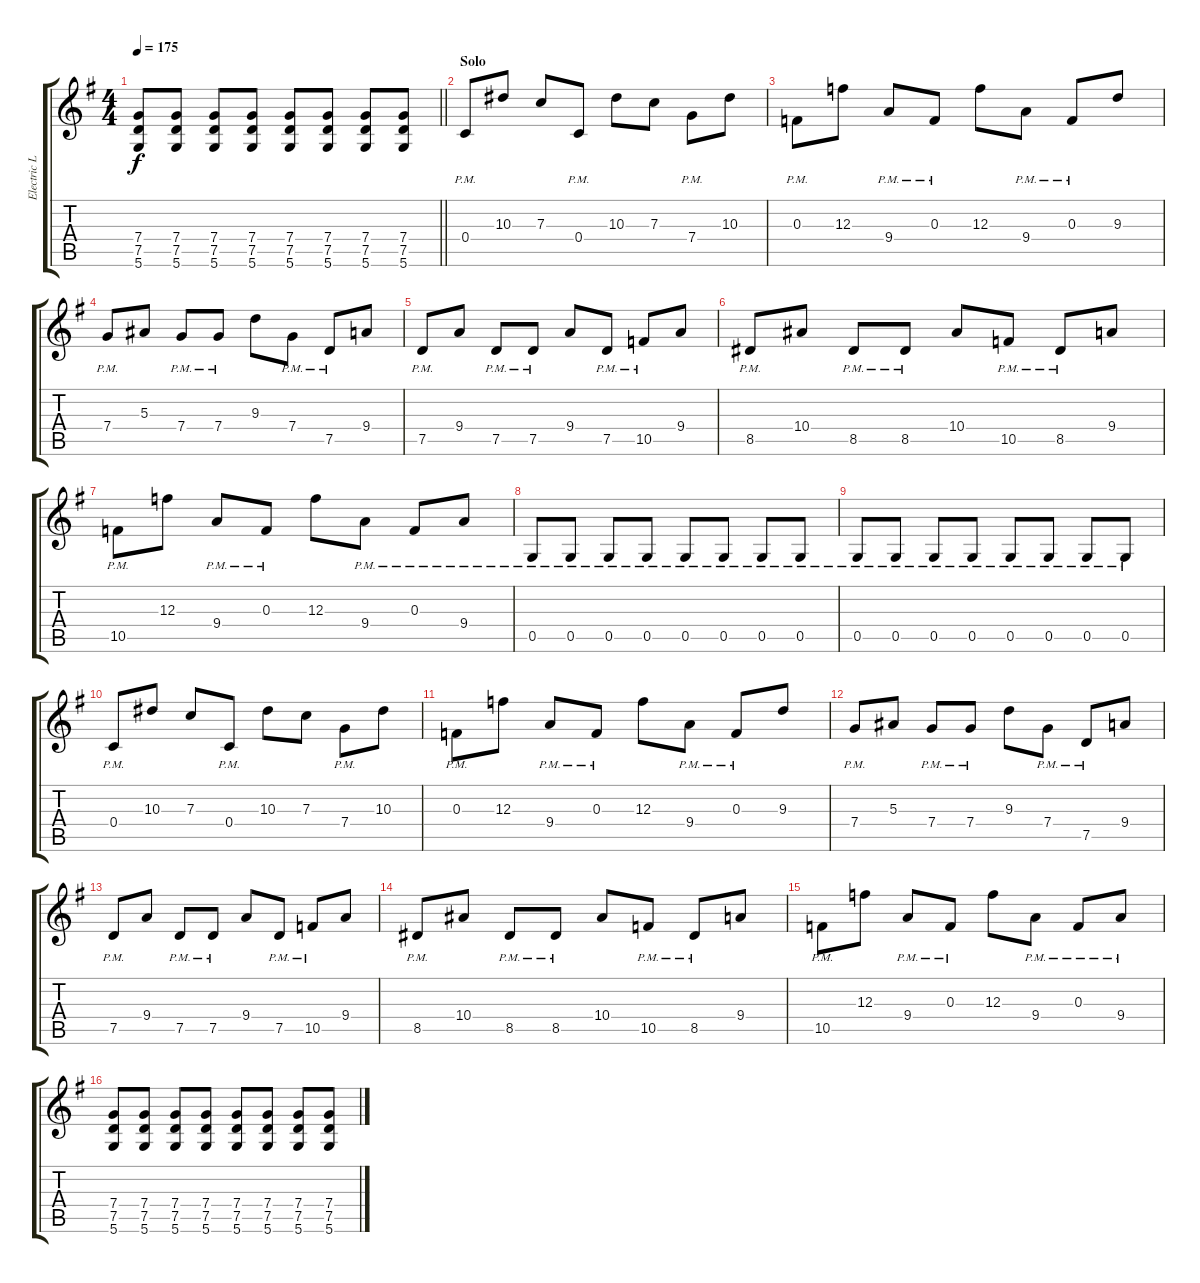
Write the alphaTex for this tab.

\track ("Electric Lead" "Electric L") {instrument distortionguitar}
\staff {score tabs}
\tuning (D4 A3 F3 C3 G2 D2) {hide}
\ts (4 4)
\tempo 175
\clef g2
\barLineRight lightlight
\ks g
(7.4 7.5 5.6).8{dy f} (7.4 7.5 5.6).8 (7.4 7.5 5.6).8 (7.4 7.5 5.6).8 (7.4 7.5 5.6).8 (7.4 7.5 5.6).8 (7.4 7.5 5.6).8 (7.4 7.5 5.6).8 |
\section ("" "Solo")
0.4{pm}.8 10.3.8 7.3.8 0.4{pm}.8 10.3.8 7.3.8 7.4{pm}.8 10.3.8 |
0.3{pm}.8 12.3.8 9.4{pm}.8 0.3{pm}.8 12.3.8 9.4{pm}.8 0.3{pm}.8 9.3.8 |
7.4{pm}.8 5.3.8 7.4{pm}.8 7.4{pm}.8 9.3.8 7.4{pm}.8 7.5{pm}.8 9.4.8 |
7.5{pm}.8 9.4.8 7.5{pm}.8 7.5{pm}.8 9.4.8 7.5{pm}.8 10.5{pm}.8 9.4.8 |
8.5{pm}.8 10.4.8 8.5{pm}.8 8.5{pm}.8 10.4.8 10.5{pm}.8 8.5{pm}.8 9.4.8 |
10.5{pm}.8 12.3.8 9.4{pm}.8 0.3{pm}.8 12.3.8 9.4{pm}.8 0.3{pm}.8 9.4{pm}.8 |
0.5{pm}.8 0.5{pm}.8 0.5{pm}.8 0.5{pm}.8 0.5{pm}.8 0.5{pm}.8 0.5{pm}.8 0.5{pm}.8 |
0.5{pm}.8 0.5{pm}.8 0.5{pm}.8 0.5{pm}.8 0.5{pm}.8 0.5{pm}.8 0.5{pm}.8 0.5{pm}.8 |
0.4{pm}.8 10.3.8 7.3.8 0.4{pm}.8 10.3.8 7.3.8 7.4{pm}.8 10.3.8 |
0.3{pm}.8 12.3.8 9.4{pm}.8 0.3{pm}.8 12.3.8 9.4{pm}.8 0.3{pm}.8 9.3.8 |
7.4{pm}.8 5.3.8 7.4{pm}.8 7.4{pm}.8 9.3.8 7.4{pm}.8 7.5{pm}.8 9.4.8 |
7.5{pm}.8 9.4.8 7.5{pm}.8 7.5{pm}.8 9.4.8 7.5{pm}.8 10.5{pm}.8 9.4.8 |
8.5{pm}.8 10.4.8 8.5{pm}.8 8.5{pm}.8 10.4.8 10.5{pm}.8 8.5{pm}.8 9.4.8 |
10.5{pm}.8 12.3.8 9.4{pm}.8 0.3{pm}.8 12.3.8 9.4{pm}.8 0.3{pm}.8 9.4{pm}.8 |
(7.4 7.5 5.6).8 (7.4 7.5 5.6).8 (7.4 7.5 5.6).8 (7.4 7.5 5.6).8 (7.4 7.5 5.6).8 (7.4 7.5 5.6).8 (7.4 7.5 5.6).8 (7.4 7.5 5.6).8
